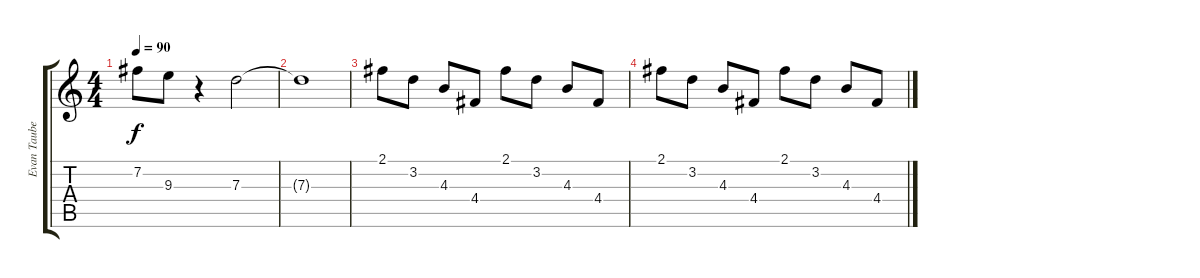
\track ("Evan Taubenfeld - Guitar" "Evan Taube") {instrument overdrivenguitar}
\staff {score tabs}
\tuning (E4 B3 G3 D3 A2 E2) {hide}
\ts (4 4)
\tempo 90
\clef g2
\ks c
7.2.8{dy f} 9.3.8 r.4 7.3.2 |
7.3{t}.1 |
2.1.8{volume 2 instrument acousticguitarsteel} 3.2.8 4.3.8 4.4.8 2.1.8 3.2.8 4.3.8 4.4.8 |
2.1.8 3.2.8 4.3.8 4.4.8 2.1.8 3.2.8 4.3.8 4.4.8
